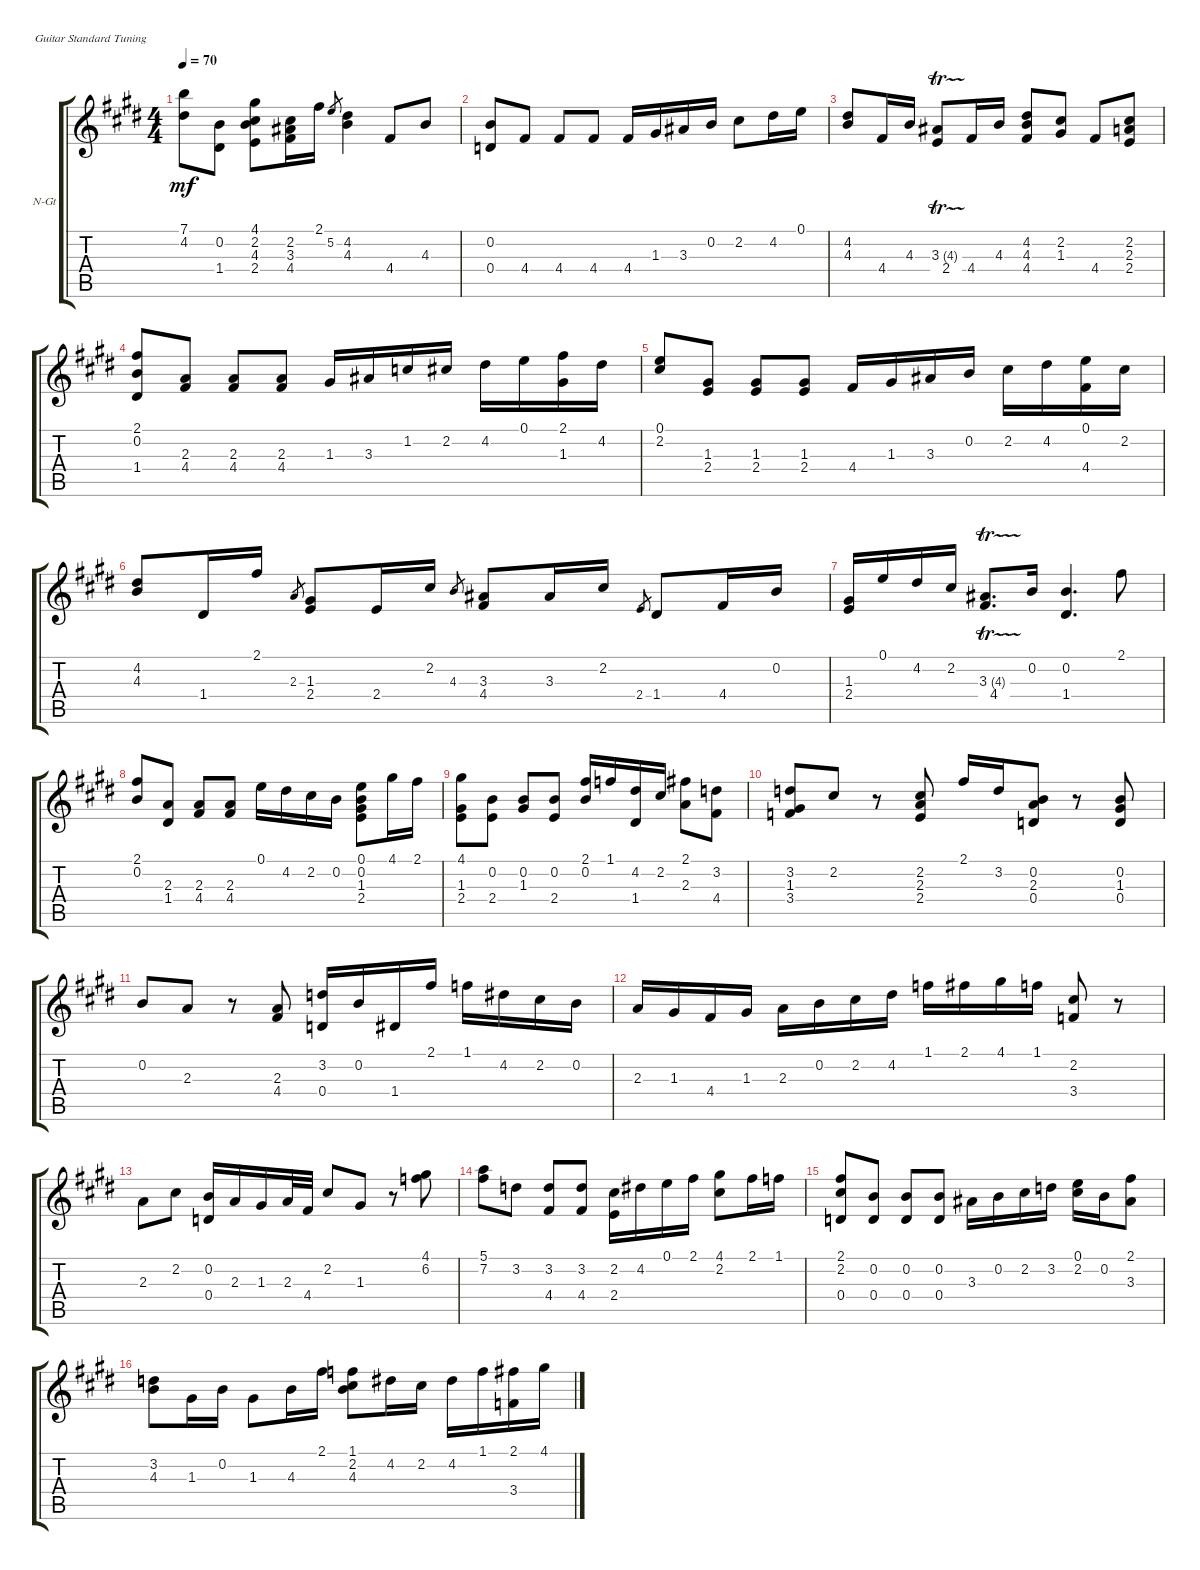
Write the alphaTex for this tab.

\defaultSystemsLayout 4
\bracketExtendMode groupsimilarinstruments
\firstSystemTrackNameOrientation horizontal
\otherSystemsTrackNameOrientation horizontal
\track ("Nylon Guitar" "N-Gt") {instrument acousticguitarnylon}
\staff {score tabs}
\tuning (E4 B3 G3 D3 A2 E2)
\ts (4 4)
\tempo 70
\clef g2
\scale
0.452318
\ks e
(7.1 4.2).8{dy mf} (0.2 1.4).8 (2.4 4.3 2.2 4.1).8 (2.2 3.3 4.4).16 2.1.16 5.2.8{gr} (4.2 4.3).4 4.4.8 4.3.8 |
\scale
0.552926 (0.2 0.4).8 4.4.8 4.4.8 4.4.8 4.4.16 1.3.16 3.3.16 0.2.16 2.2.8 4.2.16 0.1.16 |
\scale
0.447033 (4.2 4.3).8 4.4.16 4.3.16 (3.3{tr (4 16)} 2.4).8 4.4.16 4.3.16 (4.4 4.3 4.2).8 (2.2 1.3).8 4.4.8 (2.4 2.3 2.2).8 |
(2.1 0.2 1.4).8 (2.3 4.4).8 (2.3 4.4).8 (2.3 4.4).8 1.3.16 3.3.16 1.2.16 2.2.16 4.2.16 0.1.16 (2.1 1.3).16 4.2.16 |
(0.1 2.2).8 (1.3 2.4).8 (1.3 2.4).8 (1.3 2.4).8 4.4.16 1.3.16 3.3.16 0.2.16 2.2.16 4.2.16 (0.1 4.4).16 2.2.16 |
(4.2 4.3).8 1.4.16 2.1.16 2.3.8{gr} (1.3 2.4).8 2.4.16 2.2.16 4.3.8{gr} (3.3 4.4).8 3.3.16 2.2.16 2.4.8{gr} 1.4.8 4.4.16 0.2.16 |
(1.3 2.4).16 0.1.16 4.2.16 2.2.16 (3.3{tr (4 16)} 4.4).8{d} 0.2.16 (0.2 1.4).4{d} 2.1.8 |
(2.1 0.2).8 (2.3 1.4).8 (2.3 4.4).8 (2.3 4.4).8 0.1.16 4.2.16 2.2.16 0.2.16 (0.2 0.1 1.3 2.4).8 4.1.16 2.1.16 |
(4.1 1.3 2.4).8 (2.4 0.2).8 (0.2 1.3).8 (0.2 2.4).8 (2.1 0.2).16 1.1.16 (4.2 1.4).16 2.2.16 (2.1 2.3).8 (3.2 4.4).8 |
\scale
0.53965 (3.2 1.3 3.4).8 2.2.8 r.8 (2.2 2.3 2.4).8 2.1.16 3.2.16 (0.2 2.3 0.4).8 r.8 (0.4 1.3 0.2).8 |
\scale
0.460438 0.2.8 2.3.8 r.8 (2.3 4.4).8 (3.2 0.4).16 0.2.16 1.4.16 2.1.16 1.1.16 4.2.16 2.2.16 0.2.16 |
\scale
0.541371 2.3.16 1.3.16 4.4.16 1.3.16 2.3.16 0.2.16 2.2.16 4.2.16 1.1.16 2.1.16 4.1.16 1.1.16 (2.2 3.4).8 r.8 |
\scale
0.458288 2.3.8 2.2.8 (0.2 0.4).16 2.3.16 1.3.16 2.3.32 4.4.32 2.2.8 1.3.8 r.8 (4.1 6.2).8 |
\scale
0.547832 (5.1 7.2).8 3.2.8 (3.2 4.4).8 (3.2 4.4).8 (2.2 2.4).16 4.2.16 0.1.16 2.1.16 (4.1 2.2).8 2.1.16 1.1.16 |
\scale
0.452162 (2.1 2.2 0.4).8 (0.4 0.2).8 (0.2 0.4).8 (0.2 0.4).8 3.3.16 0.2.16 2.2.16 3.2.16 (2.2 0.1).16 0.2.16 (2.1 3.3).8 |
\scale
0.549888 (3.2 4.3).8 1.3.16 0.2.16 1.3.8 4.3.16 2.1.16 (1.1 2.2 4.3).8 4.2.16 2.2.16 4.2.16 1.1.16 (2.1 3.4).16 4.1.16
